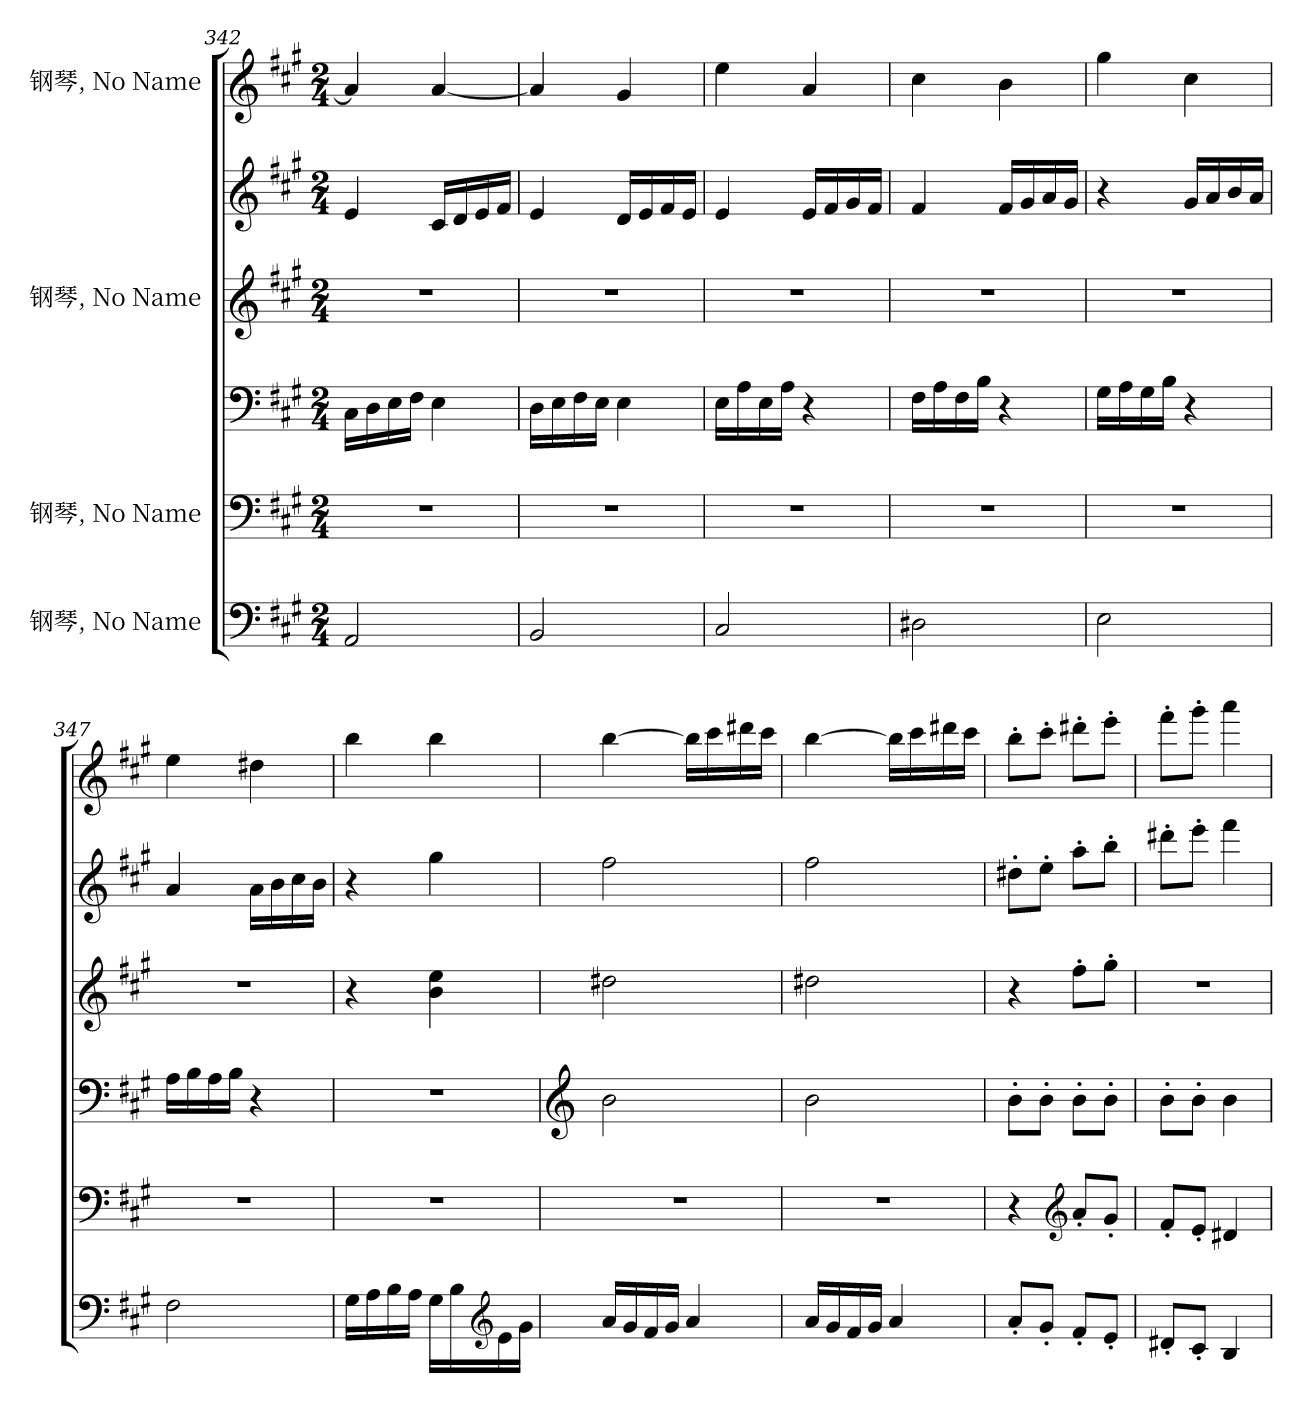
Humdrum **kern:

**kern	**kern	**kern	**kern	**kern	**kern
*part4	*part3	*part3	*part2	*part2	*part1
*staff6	*staff5	*staff4	*staff3	*staff2	*staff1
*I"钢琴, No Name	*I"钢琴, No Name	*	*I"钢琴, No Name	*	*I"钢琴, No Name
!!LO:PB:g=z
*clefF4	*clefF4	*clefF4	*clefG2	*clefG2	*clefG2
*k[f#c#g#]	*k[f#c#g#]	*k[f#c#g#]	*k[f#c#g#]	*k[f#c#g#]	*k[f#c#g#]
*M2/4	*M2/4	*M2/4	*M2/4	*M2/4	*M2/4
=342	=342	=342	=342	=342	=342
2AA/	2r	16C#\LL	2r	4e/	4a/]
.	.	16D\	.	.	.
.	.	16E\	.	.	.
.	.	16F#\JJ	.	.	.
.	.	4E\	.	16c#/LL	[4a/
.	.	.	.	16d/	.
.	.	.	.	16e/	.
.	.	.	.	16f#/JJ	.
=343	=343	=343	=343	=343	=343
2BB/	2r	16D\LL	2r	4e/	4a/]
.	.	16E\	.	.	.
.	.	16F#\	.	.	.
.	.	16E\JJ	.	.	.
.	.	4E\	.	16d/LL	4g#/
.	.	.	.	16e/	.
.	.	.	.	16f#/	.
.	.	.	.	16e/JJ	.
=344	=344	=344	=344	=344	=344
2C#/	2r	16E\LL	2r	4e/	4ee\
.	.	16A\	.	.	.
.	.	16E\	.	.	.
.	.	16A\JJ	.	.	.
.	.	4r	.	16e/LL	4a/
.	.	.	.	16f#/	.
.	.	.	.	16g#/	.
.	.	.	.	16f#/JJ	.
=345	=345	=345	=345	=345	=345
*	*	*	*	*	*MM125
2D#X\	2r	16F#\LL	2r	4f#/	4cc#\
.	.	16A\	.	.	.
.	.	16F#\	.	.	.
.	.	16B\JJ	.	.	.
.	.	4r	.	16f#/LL	4b\
.	.	.	.	16g#/	.
.	.	.	.	16a/	.
.	.	.	.	16g#/JJ	.
!!LO:LB:g=z
=346	=346	=346	=346	=346	=346
2E\	2r	16G#\LL	2r	4r	4gg#\
.	.	16A\	.	.	.
.	.	16G#\	.	.	.
.	.	16B\JJ	.	.	.
.	.	4r	.	16g#/LL	4cc#\
.	.	.	.	16a/	.
.	.	.	.	16b/	.
.	.	.	.	16a/JJ	.
=347	=347	=347	=347	=347	=347
*	*	*	*	*	*MM125
2F#\	2r	16A\LL	2r	4a/	4ee\
.	.	16B\	.	.	.
.	.	16A\	.	.	.
.	.	16B\JJ	.	.	.
.	.	4r	.	16a\LL	4dd#X\
.	.	.	.	16b\	.
.	.	.	.	16cc#\	.
.	.	.	.	16b\JJ	.
=348	=348	=348	=348	=348	=348
16G#\LL	2r	2r	4r	4r	4bb\
16A\	.	.	.	.	.
16B\	.	.	.	.	.
16A\JJ	.	.	.	.	.
16G#\LL	.	.	4b\ 4ee\	4gg#\	4bb\
16B\	.	.	.	.	.
*clefG2	*	*	*	*	*
16e\	.	.	.	.	.
16g#\JJ	.	.	.	.	.
=349	=349	=349	=349	=349	=349
*	*	*clefG2	*	*	*
*	*	*	*	*	*MM127
16a/LL	2r	2b\	2dd#X\	2ff#\	[4bb\
16g#/	.	.	.	.	.
16f#/	.	.	.	.	.
16g#/JJ	.	.	.	.	.
4a/	.	.	.	.	16bb\LL]
.	.	.	.	.	16ccc#\
.	.	.	.	.	16ddd#X\
.	.	.	.	.	16ccc#\JJ
!!LO:PB:g=z
=350	=350	=350	=350	=350	=350
*	*	*	*	*	*MM127
16a/LL	2r	2b\	2dd#X\	2ff#\	[4bb\
16g#/	.	.	.	.	.
16f#/	.	.	.	.	.
16g#/JJ	.	.	.	.	.
4a/	.	.	.	.	16bb\LL]
.	.	.	.	.	16ccc#\
.	.	.	.	.	16ddd#X\
*	*	*	*	*	*MM125
.	.	.	.	.	16ccc#\JJ
=351	=351	=351	=351	=351	=351
*	*	*	*	*	*MM123
8a'/L	4r	8b'\L	4r	8dd#X'\L	8bb'\L
8g#'/J	.	8b'\J	.	8ee'\J	8ccc#'\J
*	*clefG2	*	*	*	*
8f#'/L	8a'/L	8b'\L	8ff#'\L	8aa'\L	8ddd#X'\L
8e'/J	8g#'/J	8b'\J	8gg#'\J	8bb'\J	8eee'\J
=352	=352	=352	=352	=352	=352
8d#X'/L	8f#'/L	8b'\L	2r	8ddd#X'\L	8fff#'\L
8c#'/J	8e'/J	8b'\J	.	8eee'\J	8ggg#'\J
*	*	*	*	*	*MM47
4B/	4d#X/	4b\	.	4fff#\	4aaa\
=	=	=	=	=	=
*-	*-	*-	*-	*-	*-
